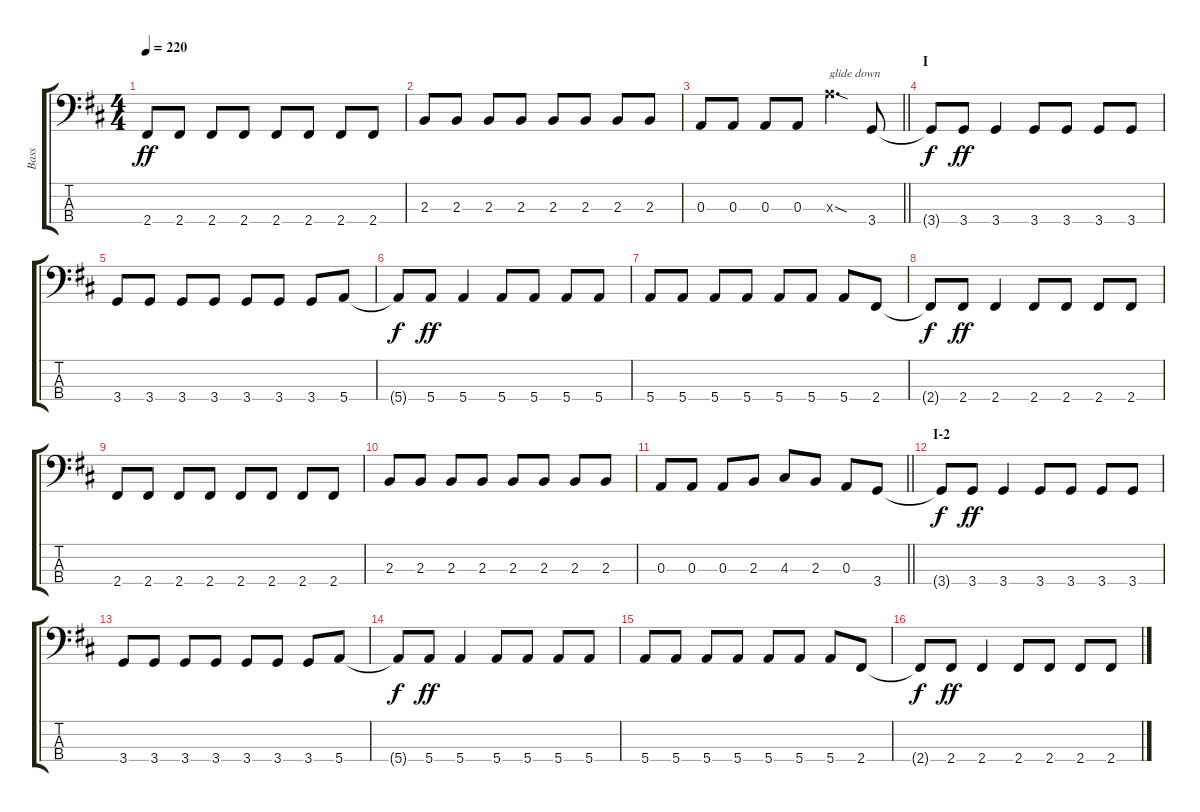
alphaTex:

\track ("Bass" "Bass") {instrument electricbasspick}
\staff {score tabs}
\tuning (G2 D2 A1 E1) {hide}
\ts (4 4)
\tempo 220
\clef f4
\ks d
2.4.8{dy ff} 2.4.8 2.4.8 2.4.8 2.4.8 2.4.8 2.4.8 2.4.8 |
2.3.8 2.3.8 2.3.8 2.3.8 2.3.8 2.3.8 2.3.8 2.3.8 |
\barLineRight lightlight
0.3.8 0.3.8 0.3.8 0.3.8 12.3{sod x}.4{d txt "glide down"} 3.4.8 |
\section ("" "I")
3.4{t}.8{dy f} 3.4.8{dy ff} 3.4.4 3.4.8 3.4.8 3.4.8 3.4.8 |
3.4.8 3.4.8 3.4.8 3.4.8 3.4.8 3.4.8 3.4.8 5.4.8 |
5.4{t}.8{dy f} 5.4.8{dy ff} 5.4.4 5.4.8 5.4.8 5.4.8 5.4.8 |
5.4.8 5.4.8 5.4.8 5.4.8 5.4.8 5.4.8 5.4.8 2.4.8 |
2.4{t}.8{dy f} 2.4.8{dy ff} 2.4.4 2.4.8 2.4.8 2.4.8 2.4.8 |
2.4.8 2.4.8 2.4.8 2.4.8 2.4.8 2.4.8 2.4.8 2.4.8 |
2.3.8 2.3.8 2.3.8 2.3.8 2.3.8 2.3.8 2.3.8 2.3.8 |
\barLineRight lightlight
0.3.8 0.3.8 0.3.8 2.3.8 4.3.8 2.3.8 0.3.8 3.4.8 |
\section ("" "I-2")
3.4{t}.8{dy f} 3.4.8{dy ff} 3.4.4 3.4.8 3.4.8 3.4.8 3.4.8 |
3.4.8 3.4.8 3.4.8 3.4.8 3.4.8 3.4.8 3.4.8 5.4.8 |
5.4{t}.8{dy f} 5.4.8{dy ff} 5.4.4 5.4.8 5.4.8 5.4.8 5.4.8 |
5.4.8 5.4.8 5.4.8 5.4.8 5.4.8 5.4.8 5.4.8 2.4.8 |
2.4{t}.8{dy f} 2.4.8{dy ff} 2.4.4 2.4.8 2.4.8 2.4.8 2.4.8
